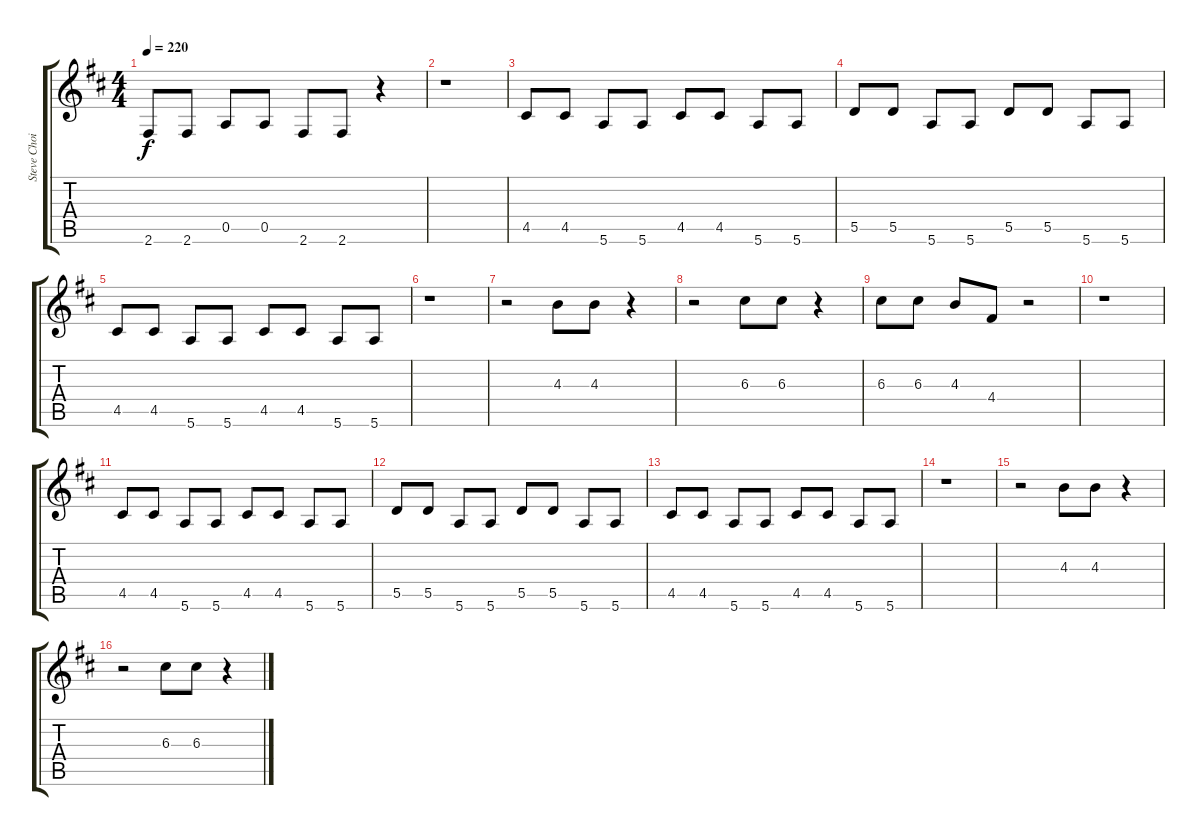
\track ("Steve Choi" "Steve Choi") {instrument distortionguitar}
\staff {score tabs}
\tuning (E4 B3 G3 D3 A2 E2) {hide}
\ts (4 4)
\tempo 220
\clef g2
\ks d
2.6.8{dy f} 2.6.8 0.5.8 0.5.8 2.6.8 2.6.8 r.4 |
r.1 |
4.5.8 4.5.8 5.6.8 5.6.8 4.5.8 4.5.8 5.6.8 5.6.8 |
5.5.8 5.5.8 5.6.8 5.6.8 5.5.8 5.5.8 5.6.8 5.6.8 |
4.5.8 4.5.8 5.6.8 5.6.8 4.5.8 4.5.8 5.6.8 5.6.8 |
r.1 |
r.2 4.3.8 4.3.8 r.4 |
r.2 6.3.8 6.3.8 r.4 |
6.3.8 6.3.8 4.3.8 4.4.8 r.2 |
r.1 |
4.5.8 4.5.8 5.6.8 5.6.8 4.5.8 4.5.8 5.6.8 5.6.8 |
5.5.8 5.5.8 5.6.8 5.6.8 5.5.8 5.5.8 5.6.8 5.6.8 |
4.5.8 4.5.8 5.6.8 5.6.8 4.5.8 4.5.8 5.6.8 5.6.8 |
r.1 |
r.2 4.3.8 4.3.8 r.4 |
r.2 6.3.8 6.3.8 r.4
